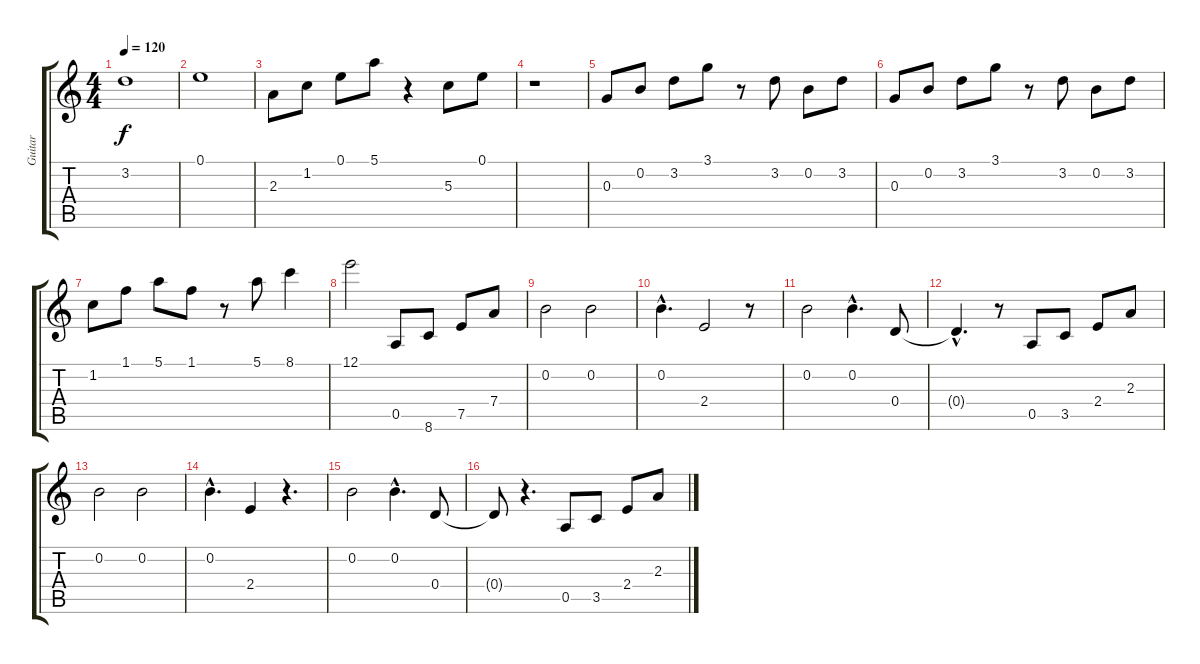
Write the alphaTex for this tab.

\track ("Guitar" "Guitar") {instrument electricguitarclean}
\staff {score tabs}
\tuning (E4 B3 G3 D3 A2 E2) {hide}
\ts (4 4)
\tempo 120
\clef g2
\ks c
3.2.1{dy f} |
0.1.1 |
2.3.8 1.2.8 0.1.8 5.1.8 r.4 5.3.8 0.1.8 |
r.1 |
0.3.8 0.2.8 3.2.8 3.1.8 r.8 3.2.8 0.2.8 3.2.8 |
0.3.8 0.2.8 3.2.8 3.1.8 r.8 3.2.8 0.2.8 3.2.8 |
1.2.8 1.1.8 5.1.8 1.1.8 r.8 5.1.8 8.1.4 |
12.1.2 0.5.8{balance 8} 8.6.8 7.5.8 7.4.8 |
0.2.2 0.2.2 |
0.2{hac}.4{d} 2.4.2 r.8 |
0.2.2 0.2{hac}.4{d} 0.4.8 |
0.4{hac t}.4{d} r.8 0.5.8 3.5.8 2.4.8 2.3.8 |
0.2.2 0.2.2 |
0.2{hac}.4{d} 2.4.4 r.4{d} |
0.2.2 0.2{hac}.4{d} 0.4.8 |
0.4{t}.8 r.4{d} 0.5.8 3.5.8 2.4.8 2.3.8
